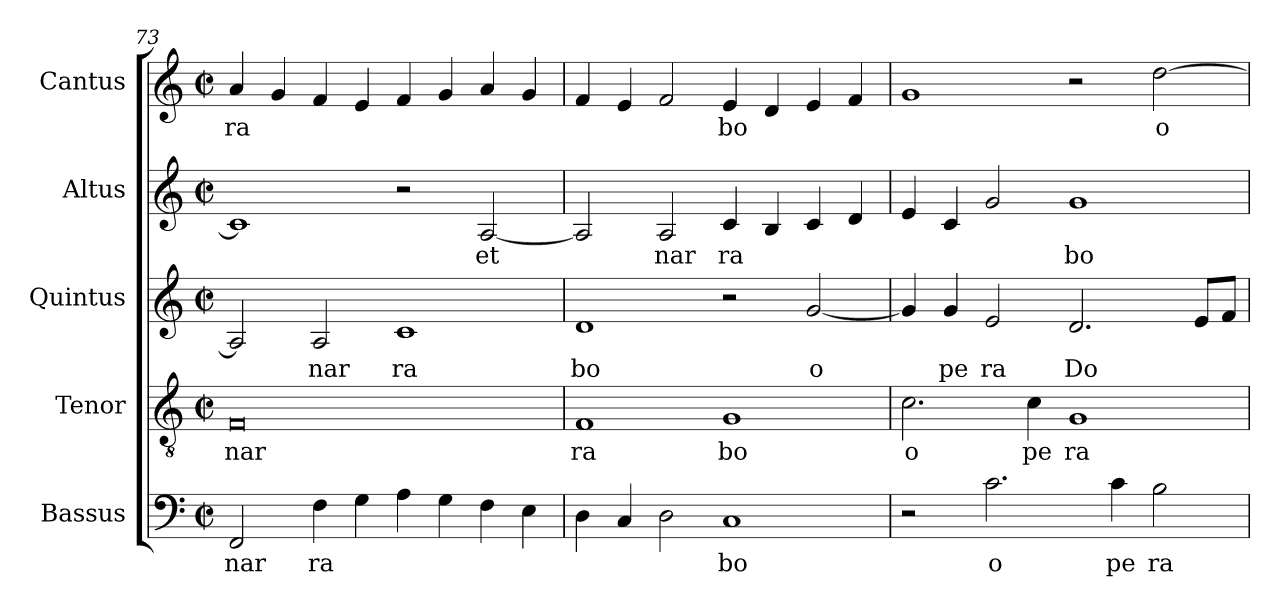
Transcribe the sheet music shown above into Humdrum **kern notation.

**kern	**text	**kern	**text	**kern	**text	**kern	**text	**kern	**text
*part5	*part5	*part4	*part4	*part3	*part3	*part2	*part2	*part1	*part1
*staff5	*staff5	*staff4	*staff4	*staff3	*staff3	*staff2	*staff2	*staff1	*staff1
*I"Bassus	*	*I"Tenor	*	*I"Quintus	*	*I"Altus	*	*I"Cantus	*
*clefF4	*	*clefGv2	*	*clefG2	*	*clefG2	*	*clefG2	*
*k[]	*	*k[]	*	*k[]	*	*k[]	*	*k[]	*
*C:	*	*C:	*	*C:	*	*C:	*	*C:	*
*M2/2	*	*M2/2	*	*M2/2	*	*M2/2	*	*M2/2	*
*met(c|)	*	*met(c|)	*	*met(c|)	*	*met(c|)	*	*met(c|)	*
=73	=73	=73	=73	=73	=73	=73	=73	=73	=73
!	!LO:LY:b:cj	!	!LO:LY:b:cj	!	!LO:LY:b:cj	!	!LO:LY:b:cj	!	!LO:LY:b:cj
2FF/	nar	0F	nar	2A/]	.	1c]	.	4a/	ra
!	!	!	!	!	!	!	!	!	!LO:LY:b:cj
.	.	.	.	.	.	.	.	4g/	.
!	!LO:LY:b:cj	!	!	!	!LO:LY:b:cj	!	!	!	!LO:LY:b:cj
4F\	ra	.	.	2A/	nar	.	.	4f/	.
!	!LO:LY:b:cj	!	!	!	!	!	!	!	!LO:LY:b:cj
4G\	.	.	.	.	.	.	.	4e/	.
!	!LO:LY:b:cj	!	!	!	!LO:LY:b:cj	!	!	!	!LO:LY:b:cj
4A\	.	.	.	1c	ra	2r	.	4f/	.
!	!LO:LY:b:cj	!	!	!	!	!	!	!	!LO:LY:b:cj
4G\	.	.	.	.	.	.	.	4g/	.
!	!LO:LY:b:cj	!	!	!	!	!	!LO:LY:b:cj	!	!LO:LY:b:cj
4F\	.	.	.	.	.	[<2A/	et	4a/	.
!	!LO:LY:b:cj	!	!	!	!	!	!	!	!LO:LY:b:cj
4E\	.	.	.	.	.	.	.	4g/	.
=74	=74	=74	=74	=74	=74	=74	=74	=74	=74
!	!LO:LY:b:cj	!	!LO:LY:b:cj	!	!LO:LY:b:cj	!	!LO:LY:b:cj	!	!LO:LY:b:cj
4D\	.	1F	ra	1d	bo	2A/]	.	4f/	.
!	!LO:LY:b:cj	!	!	!	!	!	!	!	!LO:LY:b:cj
4C/	.	.	.	.	.	.	.	4e/	.
!	!LO:LY:b:cj	!	!	!	!	!	!LO:LY:b:cj	!	!LO:LY:b:cj
2D\	.	.	.	.	.	2A/	nar	2f/	.
!	!LO:LY:b:cj	!	!LO:LY:b:cj	!	!	!	!LO:LY:b:cj	!	!LO:LY:b:cj
1C	bo	1G	bo	2r	.	4c/	ra	4e/	bo
!	!	!	!	!	!	!	!LO:LY:b:cj	!	!LO:LY:b:cj
.	.	.	.	.	.	4B/	.	4d/	.
!	!	!	!	!	!LO:LY:b:cj	!	!LO:LY:b:cj	!	!LO:LY:b:cj
.	.	.	.	[<2g/	o	4c/	.	4e/	.
!	!	!	!	!	!	!	!LO:LY:b:cj	!	!LO:LY:b:cj
.	.	.	.	.	.	4d/	.	4f/	.
=75	=75	=75	=75	=75	=75	=75	=75	=75	=75
!	!	!	!LO:LY:b:cj	!	!LO:LY:b:cj	!	!LO:LY:b:cj	!	!LO:LY:b:cj
2r	.	2.c\	o	4g/]	.	4e/	.	1g	.
!	!	!	!	!	!LO:LY:b:cj	!	!LO:LY:b:cj	!	!
.	.	.	.	4g/	pe	4c/	.	.	.
!	!LO:LY:b:cj	!	!	!	!LO:LY:b:cj	!	!LO:LY:b:cj	!	!
2.c\	o	.	.	2e/	ra	2g/	.	.	.
!	!	!	!LO:LY:b:cj	!	!	!	!	!	!
.	.	4c\	pe	.	.	.	.	.	.
!	!	!	!LO:LY:b:cj	!	!LO:LY:b:cj	!	!LO:LY:b:cj	!	!
.	.	1G	ra	2.d/	Do	1g	bo	2r	.
!	!LO:LY:b:cj	!	!	!	!	!	!	!	!
4c\	pe	.	.	.	.	.	.	.	.
!	!LO:LY:b:cj	!	!	!	!	!	!	!	!LO:LY:b:cj
2B\	ra	.	.	.	.	.	.	[>2dd\	o
!	!	!	!	!	!LO:LY:b:cj	!	!	!	!
.	.	.	.	8e/L	.	.	.	.	.
!	!	!	!	!	!LO:LY:b:cj	!	!	!	!
.	.	.	.	8f/J	.	.	.	.	.
=	=	=	=	=	=	=	=	=	=
*-	*-	*-	*-	*-	*-	*-	*-	*-	*-
